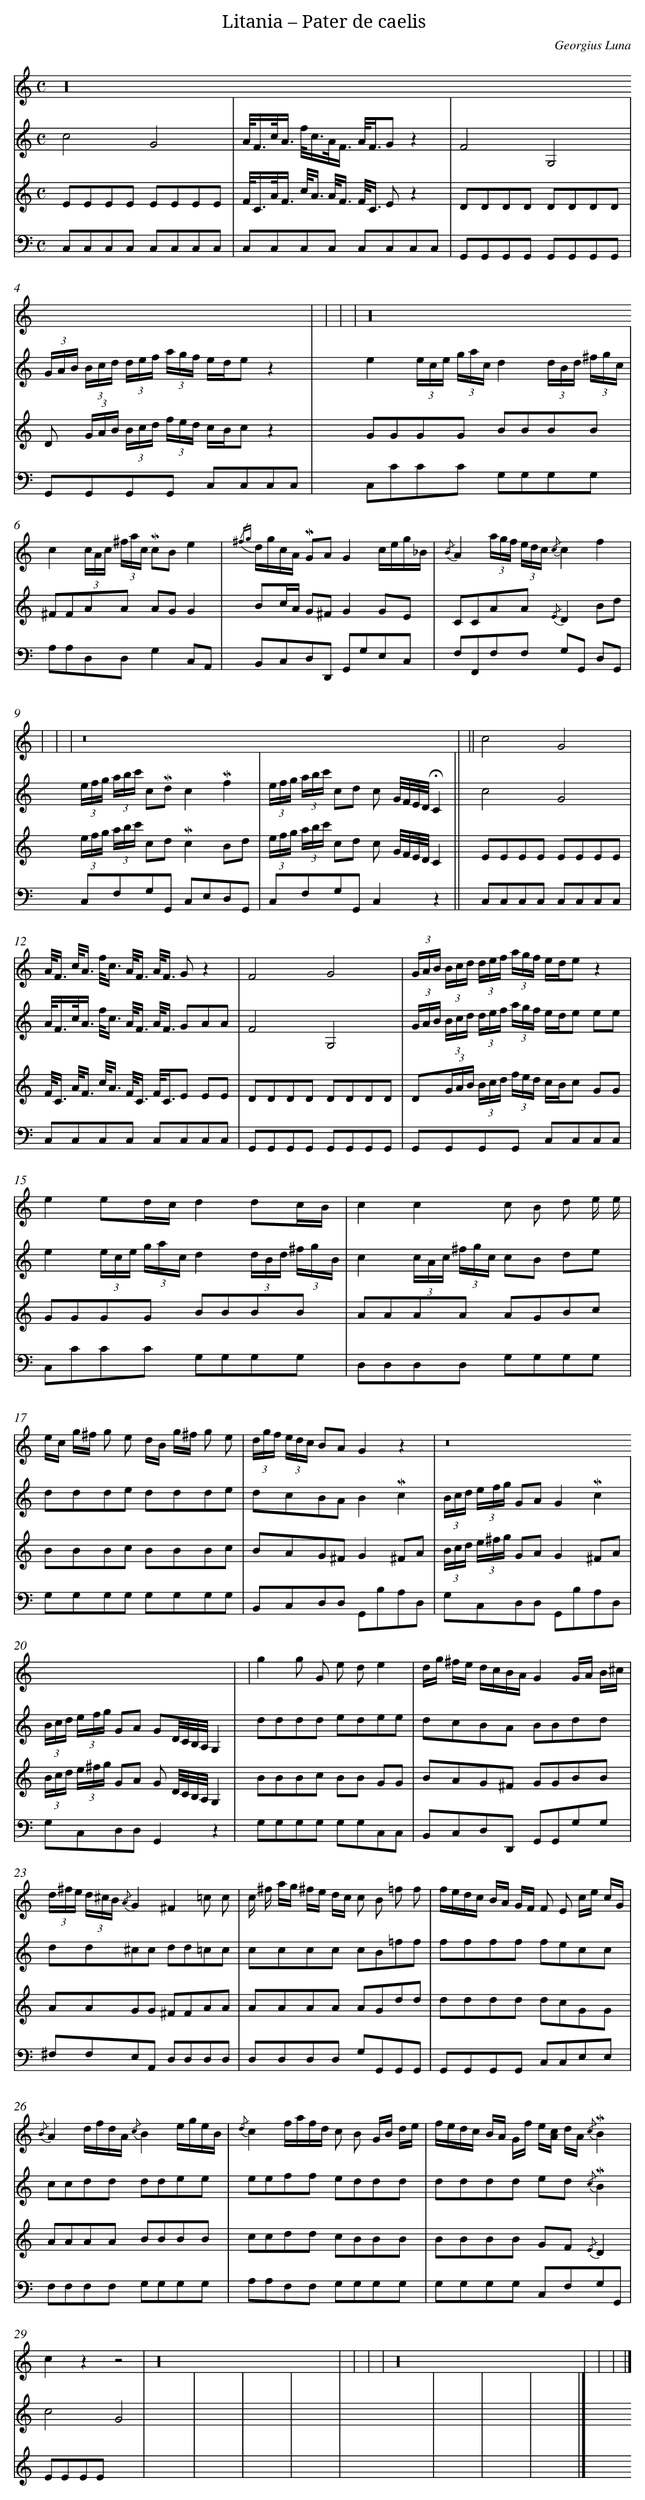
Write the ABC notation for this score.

X:1
T: Litania – Pater de caelis
C: Georgius Luna
L: 1/8
M: C
V: 1 clef=treble
V: 2 clef=treble
V: 3
V: 4 clef=tenor
V: 5 clef=treble
V: 6 clef=treble
V: 7 clef=bass
K: C
[V:1] x8 |
[V:2] x8 |
[V:3] z32 |
[V:4] x8 |
[V:5] c4G4 |
[V:6] EEEE EEEE |
[V:7] C,C,C,C, C,C,C,C, |
[V:1] x8 |
[V:2] x8 |
[V:3]  |
[V:4] x8 |
[V:5] A/<F/c/<A/ f/<c/A/<F/ A/<F/Gz2 |
[V:6] F/<C/A/<F/ c/<A/ A/<F/ F/<C/ Ez2 |
[V:7] C,C,C,C, C,C,C,C, |
[V:1] x8 |
[V:2] x8 |
[V:3]  |
[V:4] x8 |
[V:5] F4G,4 |
[V:6] DDDD DDDD |
[V:7] G,,G,,G,,G,, G,,G,,G,,G,, |
[V:1] x8 |
[V:2] x8 |
[V:3]  |
[V:4] x8 |
[V:5] (3G/A/B/ (3B/c/d/ (3d/e/f/ (3a/g/f/ e/d/ez2 |
[V:6] D (3G/A/B/ (3B/c/d/ (3f/e/d/ c/B/cz2 |
[V:7] G,,G,,G,,G,, C,C,C,C, |
[V:1] x8 |
[V:2] x8 |
[V:3] z32 |
[V:4] x8 |
[V:5] e2(3e/c/e/ (3g/a/c/d2(3d/B/d/ (3^f/g/c/ |
[V:6] GGGG BBBB |
[V:7] C,CCC G,G,G,G, |
[V:1] x8 |
[V:2] x8 |
[V:3]  |
[V:4] x8 |
[V:5] c2(3c/A/c/ (3^f/a/c/ !mordent!cBe2 |
[V:6] ^FFAA AGG2 |
[V:7] A,A,D,D,G,2C,A,, |
[V:1] x8 |
[V:2] x8 |
[V:3]  |
[V:4] x8 |
[V:5] {/^fg} d/g/c/A/ !mordent!GAG2c/e/g/_B/ |
[V:6] Bc/A/ G^FG2GE |
[V:7] B,,C,D,D,, G,,G,E,C, |
[V:1] x8 |
[V:2] x8 |
[V:3]  |
[V:4] x8 |
[V:5] {/B}A2(3a/g/f/ (3e/d/c/ {/c}c2f2 |
[V:6] CCAA {/E}D2Bd |
[V:7] F,F,,F,F, G,G,, D,G,, |
[V:1] x8 |
[V:2] x8 |
[V:3] z16 |
[V:4] x8 |
[V:5] (3e/f/g/ (3a/b/c'/ c!mordent!dc2!mordent!f2 |
[V:6] (3e/f/g/ (3a/b/c'/ cd!mordent!c2Bd |
[V:7] C,F,G,G,, C,E,D,G,, |
[V:1] x8 ||
[V:2] x8 ||
[V:3]  ||
[V:4] x8 ||
[V:5] (3e/f/g/ (3a/b/c'/ cd c G//F//E//D//!fermata!C2 ||
[V:6] (3e/f/g/ (3a/b/c'/ cd c G//F//E//D//C2 ||
[V:7] C,F,G,G,,C,2z2 ||
[V:1] x8 |
[V:2] x8 |
[V:3] c4G4 |
[V:4] x8 |
[V:5] c4G4 |
[V:6] EEEE EEEE |
[V:7] C,C,C,C, C,C,C,C, |
[V:1] x8 |
[V:2] x8 |
[V:3] A/<F/ c/<A/ f/<c/ A/<F/ A/<F/ Gz2 |
[V:4] x8 |
[V:5] A/<F/c/<A/ f/<c/ A/<F/ A/<F/ GAA |
[V:6] F/<C/ A/<F/ c/<A/ F/<C/ F/<C/E EE |
[V:7] C,C,C,C, C,C,C,C, |
[V:1] x8 |
[V:2] x8 |
[V:3] F4G4 |
[V:4] x8 |
[V:5] F4G,4 |
[V:6] DDDD DDDD |
[V:7] G,,G,,G,,G,, G,,G,,G,,G,, |
[V:1] x8 |
[V:2] x8 |
[V:3] (3G/A/B/ (3B/c/d/ (3d/e/f/ (3a/g/f/ e/d/ez2 |
[V:4] x8 |
[V:5] (3G/A/B/ (3B/c/d/ (3d/e/f/ (3a/g/f/ e/d/e ee |
[V:6] D(3G/A/B/ (3B/c/d/ (3f/e/d/ c/B/c GG |
[V:7] G,,G,,G,,G,, C,C,C,C, |
[V:1] x8 |
[V:2] x8 |
[V:3] e2ed/c/d2dc/B/ |
[V:4] x8 |
[V:5] e2(3e/c/e/ (3g/a/c/d2(3d/B/d/ (3^f/g/B/ |
[V:6] GGGG BBBB |
[V:7] C,CCC G,G,G,G, |
[V:1] x8 |
[V:2] x8 |
[V:3] c2c2c B d e/ e/ |
[V:4] x8 |
[V:5] c2(3c/A/c/ (3^f/g/c/ cB de |
[V:6] AAAA AGBc |
[V:7] D,D,D,D, G,G,G,G, |
[V:1] x8 |
[V:2] x8 |
[V:3] e/c/ g/^f/ g e d/B/ g/^f/ g e |
[V:4] x8 |
[V:5] ddde ddde |
[V:6] BBBc BBBc |
[V:7] G,G,G,G, G,G,G,G, |
[V:1] x8 |
[V:2] x8 |
[V:3] (3d/g/f/ (3e/d/c/ BAG2z2 |
[V:4] x8 |
[V:5] dcBAB2!mordent!c2 |
[V:6] BAG^FG2^FA |
[V:7] B,,C,D,D, G,,B,A,D, |
[V:1] x8 |
[V:2] x8 |
[V:3] z16 |
[V:4] x8 |
[V:5] (3B/c/d/ (3e/f/g/ GAG2!mordent!c2 |
[V:6] (3B/c/d/ (3e/^f/g/ GAG2^FA |
[V:7] G,C,D,D, G,,B,A,D, |
[V:1] x8 |
[V:2] x8 |
[V:3]  |
[V:4] x8 |
[V:5] (3B/c/d/ (3e/f/g/ GA GD//C//B,//A,//G,2 |
[V:6] (3B/c/d/ (3e/^f/g/ GA G D//C//B,//A,//G,2 |
[V:7] G,C,D,D,G,,2z2 |
[V:1] x8 |
[V:2] x8 |
[V:3] g2g G e de2 |
[V:4] x8 |
[V:5] dddd edee |
[V:6] BBBc BB GG |
[V:7] G,G,G,G, G,G,C,C, |
[V:1] x8 |
[V:2] x8 |
[V:3] d/g/ ^f/e/ d/c/B/A/G2G/A/ B/^c/ |
[V:4] x8 |
[V:5] dcBA BBdd |
[V:6] BAG^F GGBB |
[V:7] B,,C,D,D,, G,,G,,G,G, |
[V:1] x8 |
[V:2] x8 |
[V:3] (3d/^f/e/ (3d/^c/B/ {/A}G2^F2=c c |
[V:4] x8 |
[V:5] dd^cc dd=cc |
[V:6] AAGG ^FFAA |
[V:7] ^F,F,E,A,, D,D,D,D, |
[V:1] x8 |
[V:2] x8 |
[V:3] c/ ^f/ a/g/ ^f/e/ d/c/ c B =f f |
[V:4] x8 |
[V:5] cccc cB=ff |
[V:6] AAAA AGdd |
[V:7] D,D,D,D, G,G,,G,,G,, |
[V:1] x8 |
[V:2] x8 |
[V:3] f/e/d/c/ B/A/ G/F/ F E c/e/ c/G/ |
[V:4] x8 |
[V:5] ffff fecc |
[V:6] dddd dcGG |
[V:7] G,,G,,G,,G,, C,C,E,E, |
[V:1] x8 |
[V:2] x8 |
[V:3] {/B}A2d/f/d/A/ {/c}B2e/g/e/B/ |
[V:4] x8 |
[V:5] ccdd ddee |
[V:6] AAAA BBBB |
[V:7] F,F,F,F, G,G,G,G, |
[V:1] x8 |
[V:2] x8 |
[V:3] {/d}c2f/a/f/d/ c B G/B/ d/e/ |
[V:4] x8 |
[V:5] eeff eddd |
[V:6] ccdd cBBB |
[V:7] A,A,F,F, G,G,G,G, |
[V:1] x8 |
[V:2] x8 |
[V:3] f/e/d/c/ B/A/ G/f/ e/[c/A/] d/A/ {/c}!mordent!B2 |
[V:4] x8 |
[V:5] dddd ed {/c}!mordent!B2 |
[V:6] BBBB GF {/E}D2 |
[V:7] G,G,G,G, C,F,G,G,, |
[V:1] x8 |
[V:2] x8 |
[V:3] c2z2z4 |
[V:4] x8 |
[V:5] c4G4 |
[V:6] EEEEx4 |
[V:7] x8 |
[V:1] x8 |
[V:2] x8 |
[V:3] z32 |
[V:4] x8 |
[V:5] x8 |
[V:6] x8 |
[V:7] x8 |
[V:1] x8 |
[V:2] x8 |
[V:3]  |
[V:4] x8 |
[V:5] x8 |
[V:6] x8 |
[V:7] x8 |
[V:1] x8 |
[V:2] x8 |
[V:3]  |
[V:4] x8 |
[V:5] x8 |
[V:6] x8 |
[V:7] x8 |
[V:1] x8 |
[V:2] x8 |
[V:3]  |
[V:4] x8 |
[V:5] x8 |
[V:6] x8 |
[V:7] x8 |
[V:1] x8 |
[V:2] x8 |
[V:3] z32 |
[V:4] x8 |
[V:5] x8 |
[V:6] x8 |
[V:7] x8 |
[V:1] x8 |
[V:2] x8 |
[V:3]  |
[V:4] x8 |
[V:5] x8 |
[V:6] x8 |
[V:7] x8 |
[V:1] x8 |
[V:2] x8 |
[V:3]  |
[V:4] x8 |
[V:5] x8 |
[V:6] x8 |
[V:7] x8 |
[V:1] x8 |]
[V:2] x8 |]
[V:3]  |]
[V:4] x8 |]
[V:5] x8 |]
[V:6] x8 |]
[V:7] x8 |]
